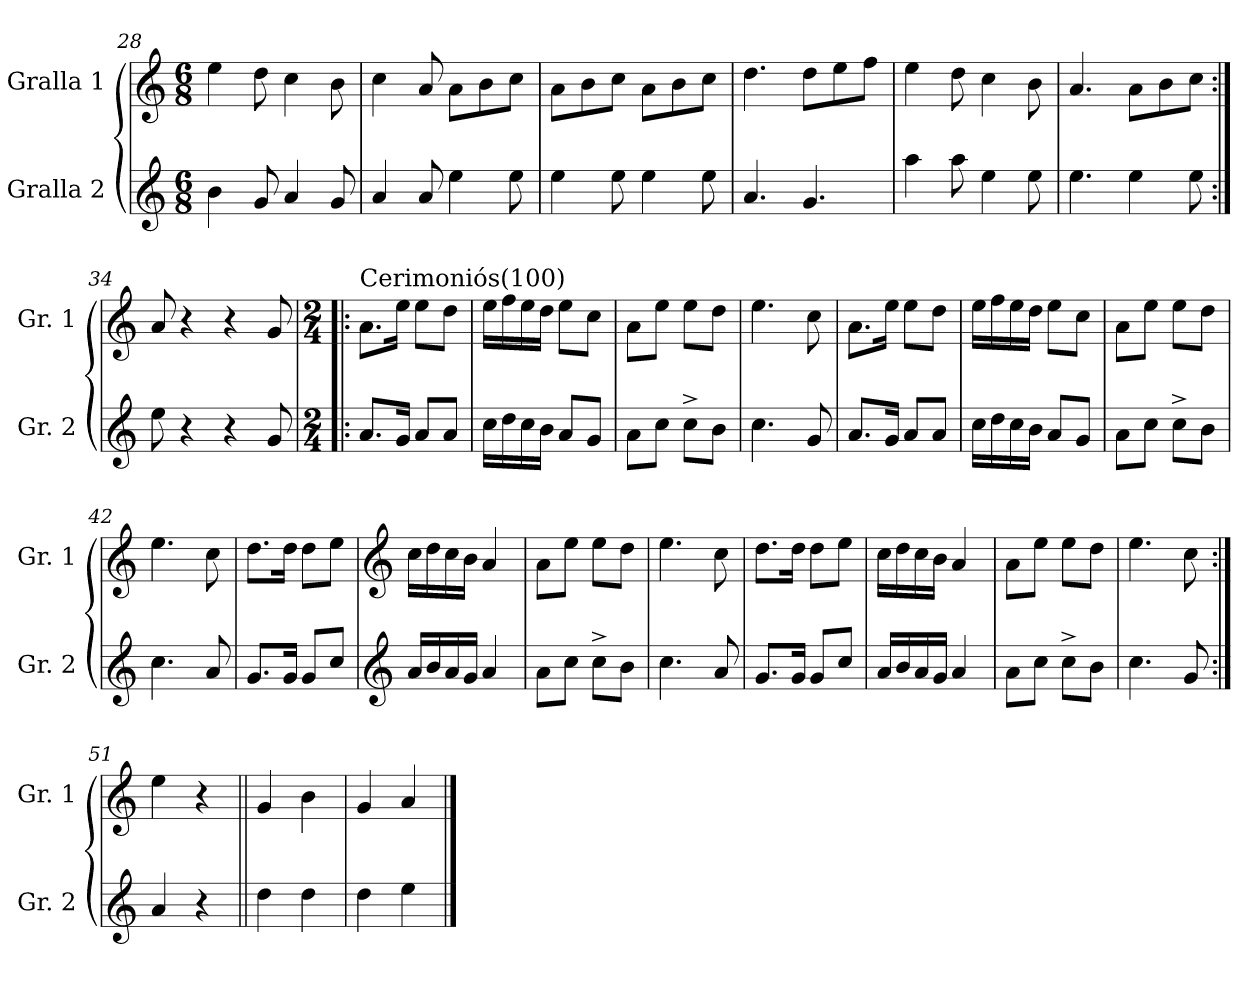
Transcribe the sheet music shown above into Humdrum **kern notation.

**kern	**kern
*part2	*part1
*staff2	*staff1
*I"Gralla 2	*I"Gralla 1
*I'Gr. 2	*I'Gr. 1
*clefG2	*clefG2
*k[]	*k[]
*M6/8	*M6/8
=28	=28
4b\	4ee\
8g/	8dd\
4a/	4cc\
8g/	8b\
!!LO:LB:g=z
=29	=29
4a/	4cc\
8a/	8a/
4ee\	8a\L
.	8b\
8ee\	8cc\J
=30	=30
4ee\	8a\L
.	8b\
8ee\	8cc\J
4ee\	8a\L
.	8b\
8ee\	8cc\J
=31	=31
4.a/	4.dd\
4.g/	8dd\L
.	8ee\
.	8ff\J
=32	=32
4aa\	4ee\
8aa\	8dd\
4ee\	4cc\
8ee\	8b\
=33	=33
4.ee\	4.a/
4ee\	8a\L
.	8b\
8ee\	8cc\J
=34:|!	=34:|!
8ee\	8a/
4r	4r
4r	4r
*	*MM80
8g/	8g/
=35!|:	=35!|:
*M2/4	*M2/4
!	!LO:TX:a:t=Cerimoniós(100)
8.a/L	8.a\L
16g/Jk	16ee\Jk
8a/L	8ee\L
8a/J	8dd\J
!!LO:LB:g=z
=36	=36
16cc\LL	16ee\LL
16dd\	16ff\
16cc\	16ee\
16b\JJ	16dd\JJ
8a/L	8ee\L
8g/J	8cc\J
=37	=37
8a\L	8a\L
8cc\J	8ee\J
8cc^\L	8ee\L
8b\J	8dd\J
=38	=38
4.cc\	4.ee\
8g/	8cc\
=39	=39
8.a/L	8.a\L
16g/Jk	16ee\Jk
8a/L	8ee\L
8a/J	8dd\J
=40	=40
16cc\LL	16ee\LL
16dd\	16ff\
16cc\	16ee\
16b\JJ	16dd\JJ
8a/L	8ee\L
8g/J	8cc\J
=41	=41
8a<\L	8a\L
8cc\J	8ee\J
8cc^\L	8ee\L
8b\J	8dd\J
=42	=42
4.cc\	4.ee\
8a/	8cc\
=43	=43
8.g/L	8.dd\L
16g/Jk	16dd\Jk
8g/L	8dd\L
8cc/J	8ee\J
!!LO:LB:g=z
=44	=44
*clefG2	*clefG2
16a/LL	16cc\LL
16b/	16dd\
16a/	16cc\
16g/JJ	16b\JJ
4a/	4a/
=45	=45
8a\L	8a\L
8cc\J	8ee\J
8cc^\L	8ee\L
8b\J	8dd\J
=46	=46
4.cc\	4.ee\
8a/	8cc\
=47	=47
8.g/L	8.dd\L
16g/Jk	16dd\Jk
8g/L	8dd\L
8cc/J	8ee\J
=48	=48
16a/LL	16cc\LL
16b/	16dd\
16a/	16cc\
16g/JJ	16b\JJ
4a/	4a/
=49	=49
8a\L	8a\L
8cc\J	8ee\J
8cc^\L	8ee\L
8b\J	8dd\J
=50	=50
4.cc\	4.ee\
8g/	8cc\
=51:|!	=51:|!
4a/	4ee\
4r	4r
=52||	=52||
*	*MM40
4dd\	4g/
4dd\	4b\
=53	=53
4dd\	4g/
4ee\	4a/
==	==
*-	*-
